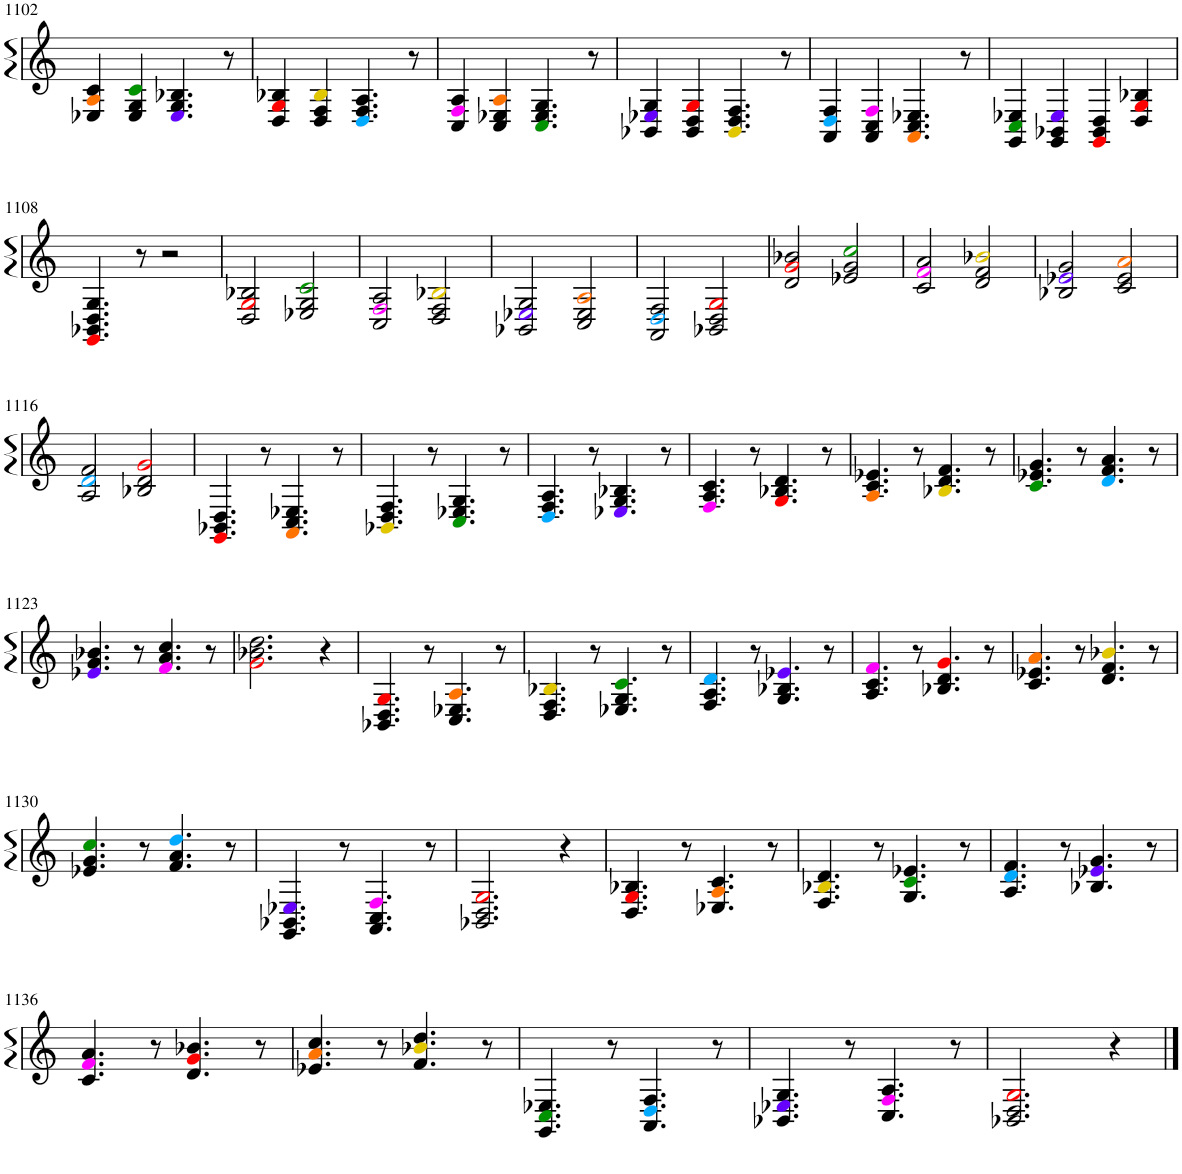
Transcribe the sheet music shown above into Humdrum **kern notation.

**kern
*part1
*staff1
*I"Piano
*I'Pno.
!!LO:PB:g=z
*clefG2
*k[]
*M4/4
=1102
4E-X/ 4Ai/ 4c/
4E-/ 4G/ 4cj/
4.E-Z/ 4.G/ 4.B-X/
8r
=1103
4D/ 4GV/ 4B-X/
4D/ 4F/ 4B-N/
4.Dl/ 4.F/ 4.A/
8r
=1104
4C/ 4F!/ 4A/
4C/ 4E-X/ 4Ai/
4.Cj/ 4.E-/ 4.G/
8r
=1105
4BB-X/ 4E-XZ/ 4G/
4BB-/ 4D/ 4GV/
4.BB-N/ 4.D/ 4.F/
8r
=1106
4AA/ 4Dl/ 4F/
4AA/ 4C/ 4F!/
4.AAi/ 4.C/ 4.E-X/
8r
=1107
4GG/ 4Cj/ 4E-X/
4GG/ 4BB-X/ 4E-Z/
4GGV/ 4BB-/ 4D/
4D/ 4GV/ 4B-X/
!!LO:LB:g=z
=1108
4.GGV/ 4.BB-X/ 4.D/ 4.G/
8r
2r
=1109
2D/ 2GV/ 2B-X/
2E-X/ 2G/ 2cj/
=1110
2C/ 2F!/ 2A/
2D/ 2F/ 2B-XN/
=1111
2BB-X/ 2E-XZ/ 2G/
2C/ 2E-/ 2Ai/
=1112
2AA/ 2Dl/ 2F/
2BB-X/ 2D/ 2GV/
=1113
2d/ 2gV/ 2b-X/
2e-X/ 2g/ 2ccj/
=1114
2c/ 2f!/ 2a/
2d/ 2f/ 2b-XN/
=1115
2B-X/ 2e-XZ/ 2g/
2c/ 2e-/ 2ai/
!!LO:LB:g=z
=1116
2A/ 2dl/ 2f/
2B-X/ 2d/ 2gV/
=1117
4.GGV/ 4.BB-X/ 4.D/
8r
4.AAi/ 4.C/ 4.E-X/
8r
=1118
4.BB-XN/ 4.D/ 4.F/
8r
4.Cj/ 4.E-X/ 4.G/
8r
=1119
4.Dl/ 4.F/ 4.A/
8r
4.E-XZ/ 4.G/ 4.B-X/
8r
=1120
4.F!/ 4.A/ 4.c/
8r
4.GV/ 4.B-X/ 4.d/
8r
=1121
4.Ai/ 4.c/ 4.e-X/
8r
4.B-XN/ 4.d/ 4.f/
8r
=1122
4.cj/ 4.e-X/ 4.g/
8r
4.dl/ 4.f/ 4.a/
8r
!!LO:LB:g=z
=1123
4.e-XZ/ 4.g/ 4.b-X/
8r
4.f!/ 4.a/ 4.cc/
8r
=1124
2.gV\ 2.b-X\ 2.dd\
4r
=1125
4.BB-X/ 4.D/ 4.GV/
8r
4.C/ 4.E-X/ 4.Ai/
8r
=1126
4.D/ 4.F/ 4.B-XN/
8r
4.E-X/ 4.G/ 4.cj/
8r
=1127
4.F/ 4.A/ 4.dl/
8r
4.G/ 4.B-X/ 4.e-XZ/
8r
=1128
4.A/ 4.c/ 4.f!/
8r
4.B-X/ 4.d/ 4.gV/
8r
=1129
4.c/ 4.e-X/ 4.ai/
8r
4.d/ 4.f/ 4.b-XN/
8r
!!LO:LB:g=z
=1130
4.e-X/ 4.g/ 4.ccj/
8r
4.f/ 4.a/ 4.ddl/
8r
=1131
4.GG/ 4.BB-X/ 4.E-XZ/
8r
4.AA/ 4.C/ 4.F!/
8r
=1132
2.BB-X/ 2.D/ 2.GV/
4r
=1133
4.D/ 4.GV/ 4.B-X/
8r
4.E-X/ 4.Ai/ 4.c/
8r
=1134
4.F/ 4.B-XN/ 4.d/
8r
4.G/ 4.cj/ 4.e-X/
8r
=1135
4.A/ 4.dl/ 4.f/
8r
4.B-X/ 4.e-XZ/ 4.g/
8r
!!LO:LB:g=z
=1136
4.c/ 4.f!/ 4.a/
8r
4.d/ 4.gV/ 4.b-X/
8r
=1137
4.e-X/ 4.ai/ 4.cc/
8r
4.f/ 4.b-XN/ 4.dd/
8r
=1138
4.GG/ 4.Cj/ 4.E-X/
8r
4.AA/ 4.Dl/ 4.F/
8r
=1139
4.BB-X/ 4.E-XZ/ 4.G/
8r
4.C/ 4.F!/ 4.A/
8r
=1140
2.BB-X/ 2.D/ 2.GV/
4r
==
*-
